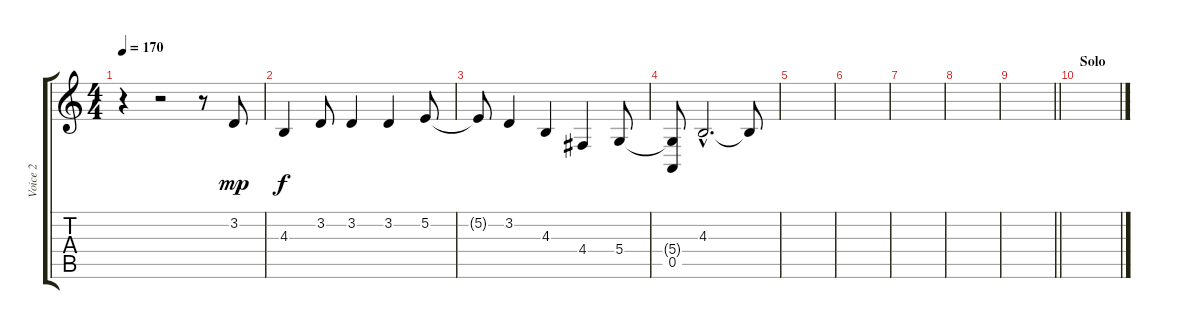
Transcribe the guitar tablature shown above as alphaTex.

\track ("Voice 2" "Voice 2") {instrument violin}
\staff {score tabs}
\tuning (E4 B3 G3 D3 A2 E2) {hide}
\ts (4 4)
\tempo 170
\clef g2
\ks c
r.4{dy f} r.2 r.8 3.2.8{dy mp} |
4.3.4{dy f} 3.2.8 3.2.4 3.2.4 5.2.8 |
5.2{t}.8 3.2.4 4.3.4 4.4.4 5.4.8 |
(5.4{t} 0.5).8 4.3{hac}.2{d} 4.3{t}.8 |
|
|
|
|
\barLineRight lightlight
|
\section ("" "Solo")
